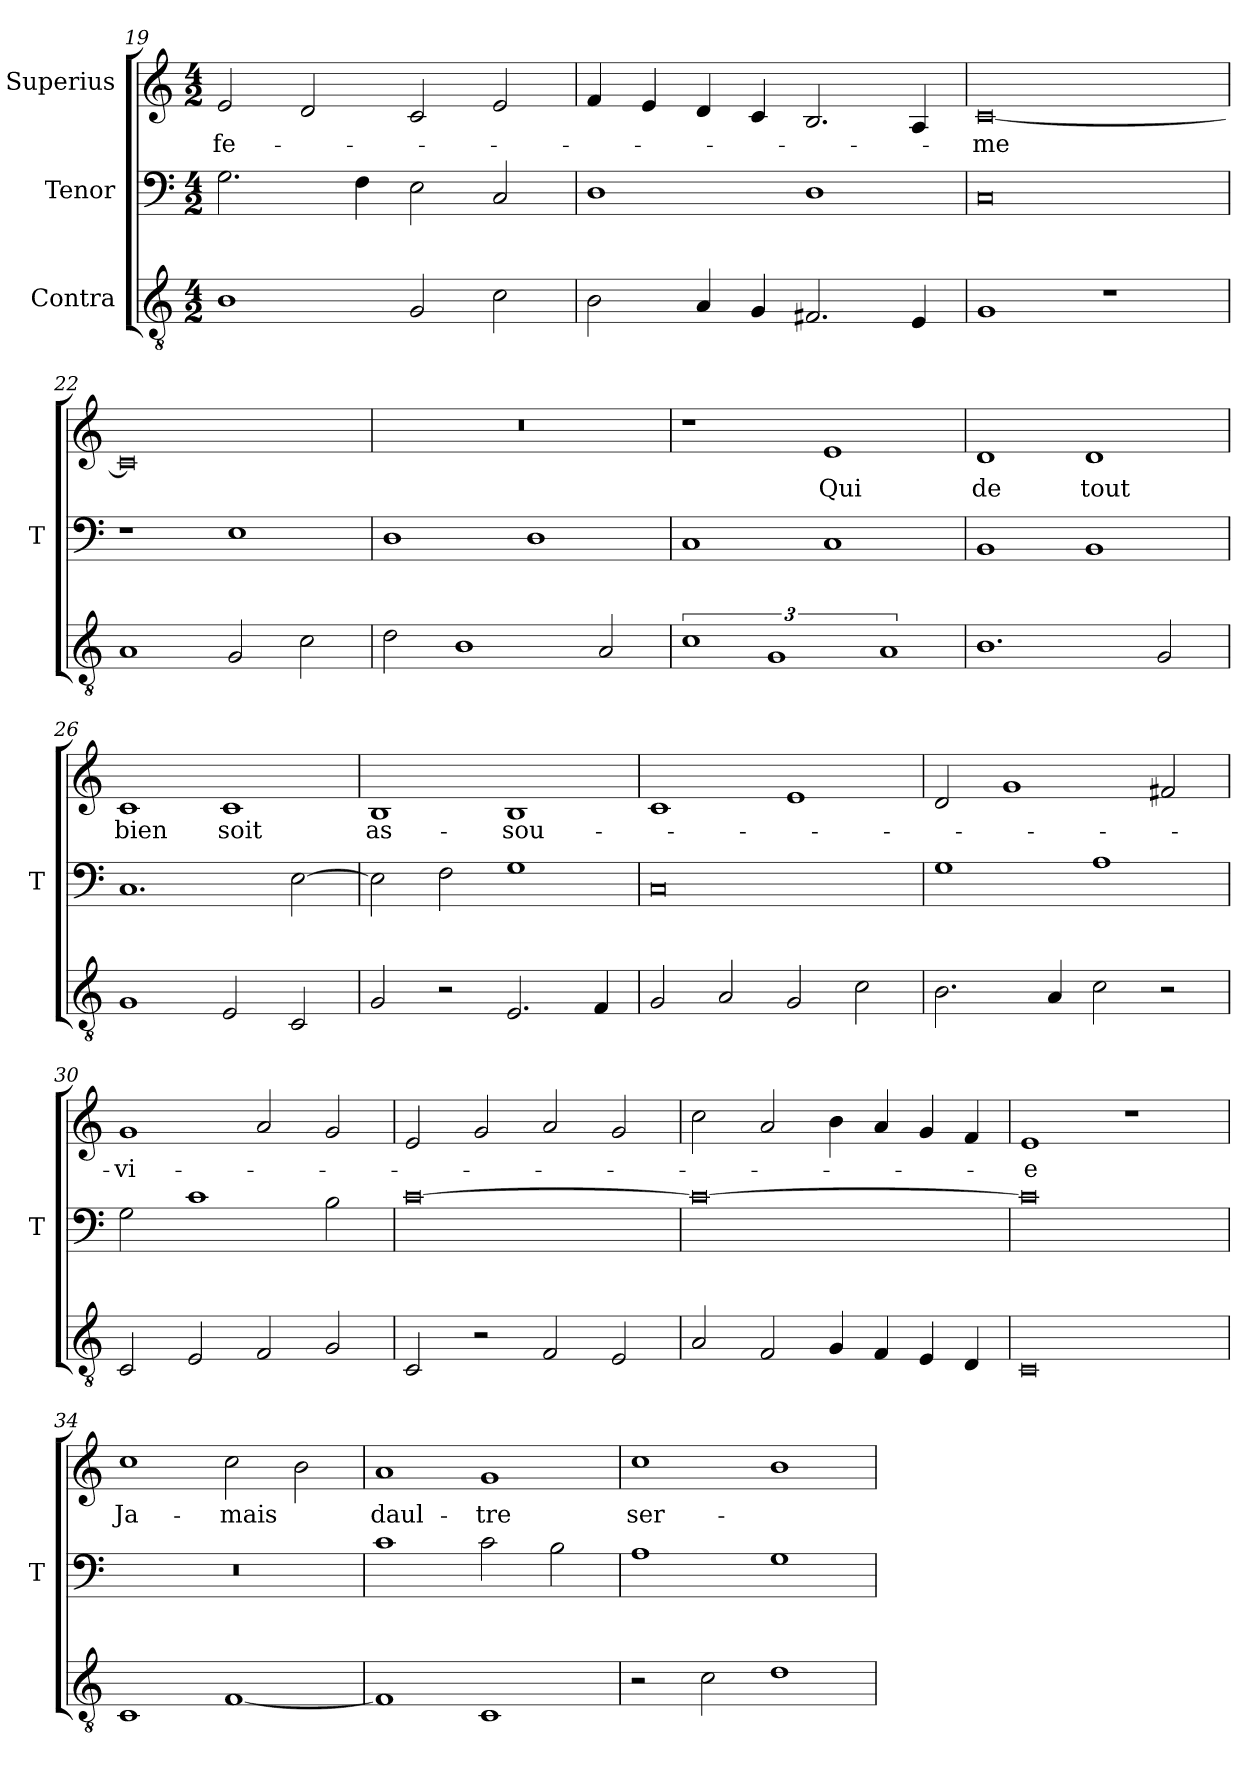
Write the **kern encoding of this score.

**kern	**kern	**kern	**text
*part3	*part2	*part1	*part1
*staff3	*staff2	*staff1	*staff1
*I"Contra	*I"Tenor	*I"Superius	*
*	*I'T	*	*
*clefGv2	*clefF4	*clefG2	*
*M4/2	*M4/2	*M4/2	*
=19	=19	=19	=19
1B	2.G	2e	fe-
.	.	2d	.
.	4F	.	.
2G	2E	2c	.
2c	2C	2e	.
=20	=20	=20	=20
2B	1D	4f	.
.	.	4e	.
4A	.	4d	.
4G	.	4c	.
2.F#X	1D	2.B	.
4E	.	4A	.
=21	=21	=21	=21
1G	0C	[0c	-me
1r	.	.	.
=22	=22	=22	=22
1A	1r	0c]	.
2G	1E	.	.
2c	.	.	.
=23	=23	=23	=23
2d	1D	0r	.
1B	.	.	.
.	1D	.	.
2A	.	.	.
=24	=24	=24	=24
3%2c	1C	1r	.
3%2G	.	.	.
.	1C	1e	-Qui
3%2A	.	.	.
=25	=25	=25	=25
1.B	1BB	1d	-de
.	1BB	1d	-tout
2G	.	.	.
=26	=26	=26	=26
1G	1.C	1c	-bien
2E	.	1c	-soit
2C	[2E	.	.
=27	=27	=27	=27
2G	2E]	1B	as-
2r	2F	.	.
2.E	1G	1B	-sou-
4F	.	.	.
=28	=28	=28	=28
2G	0C	1c	.
2A	.	.	.
2G	.	1e	.
2c	.	.	.
=29	=29	=29	=29
2.B	1G	2d	.
.	.	1g	.
4A	.	.	.
2c	1A	.	.
2r	.	2f#X	.
=30	=30	=30	=30
2C	2G	1g	-vi-
2E	1c	.	.
2F	.	2a	.
2G	2B	2g	.
=31	=31	=31	=31
2C	[0c	2e	.
2r	.	2g	.
2F	.	2a	.
2E	.	2g	.
=32	=32	=32	=32
2A	0c_	2cc	.
2F	.	2a	.
4G	.	4b	.
4F	.	4a	.
4E	.	4g	.
4D	.	4f	.
=33	=33	=33	=33
0C	0c]	1e	-e
.	.	1r	.
=34	=34	=34	=34
1C	0r	1cc	Ja-
[1F	.	2cc	-mais
.	.	2b	.
=35	=35	=35	=35
1F]	1c	1a	daul-
1C	2c	1g	-tre
.	2B	.	.
=36	=36	=36	=36
2r	1A	1cc	ser-
2c	.	.	.
1d	1G	1b	.
=	=	=	=
*-	*-	*-	*-
